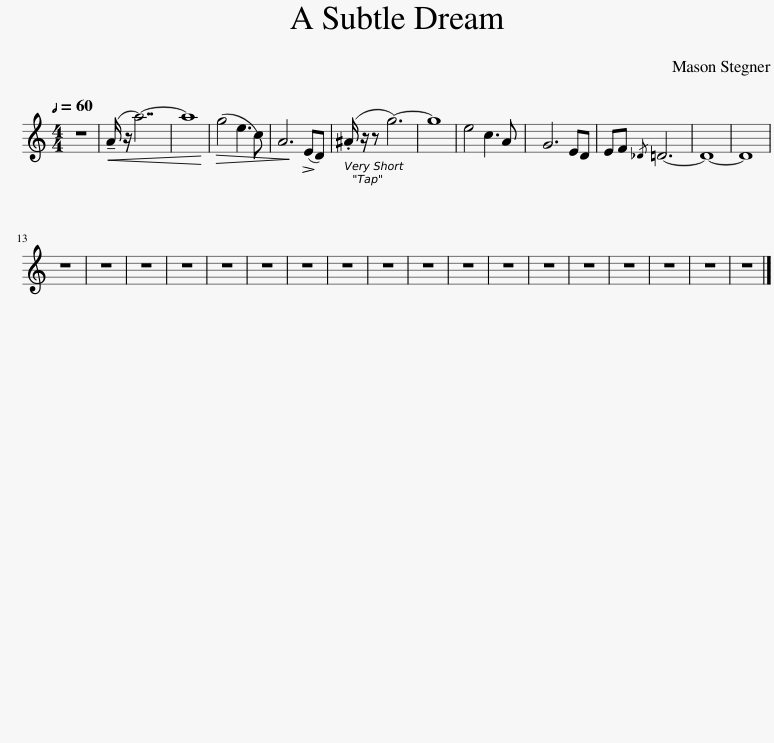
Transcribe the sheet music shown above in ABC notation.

X:1
L:1/8
Q:1/2=60
M:4/4
I:linebreak $
K:C
V:1 treble
V:1
 z8 |!<(! (!tenuto!A/ z/ a7-)!<)! | a8 |!>(! (g4 e3 c)!>)! | A6 (!>!ED) | %5
 (.^A/ z/ z g6-) | g8 | e4 c3 A | G6 ED | EF{/_D} =D6- | %10
 D8- | D8 |$ z8 | z8 | z8 | %15
 z8 | z8 | z8 | z8 | z8 | %20
 z8 | z8 | z8 | z8 | z8 | %25
 z8 | z8 | z8 | z8 | z8 |] %30
